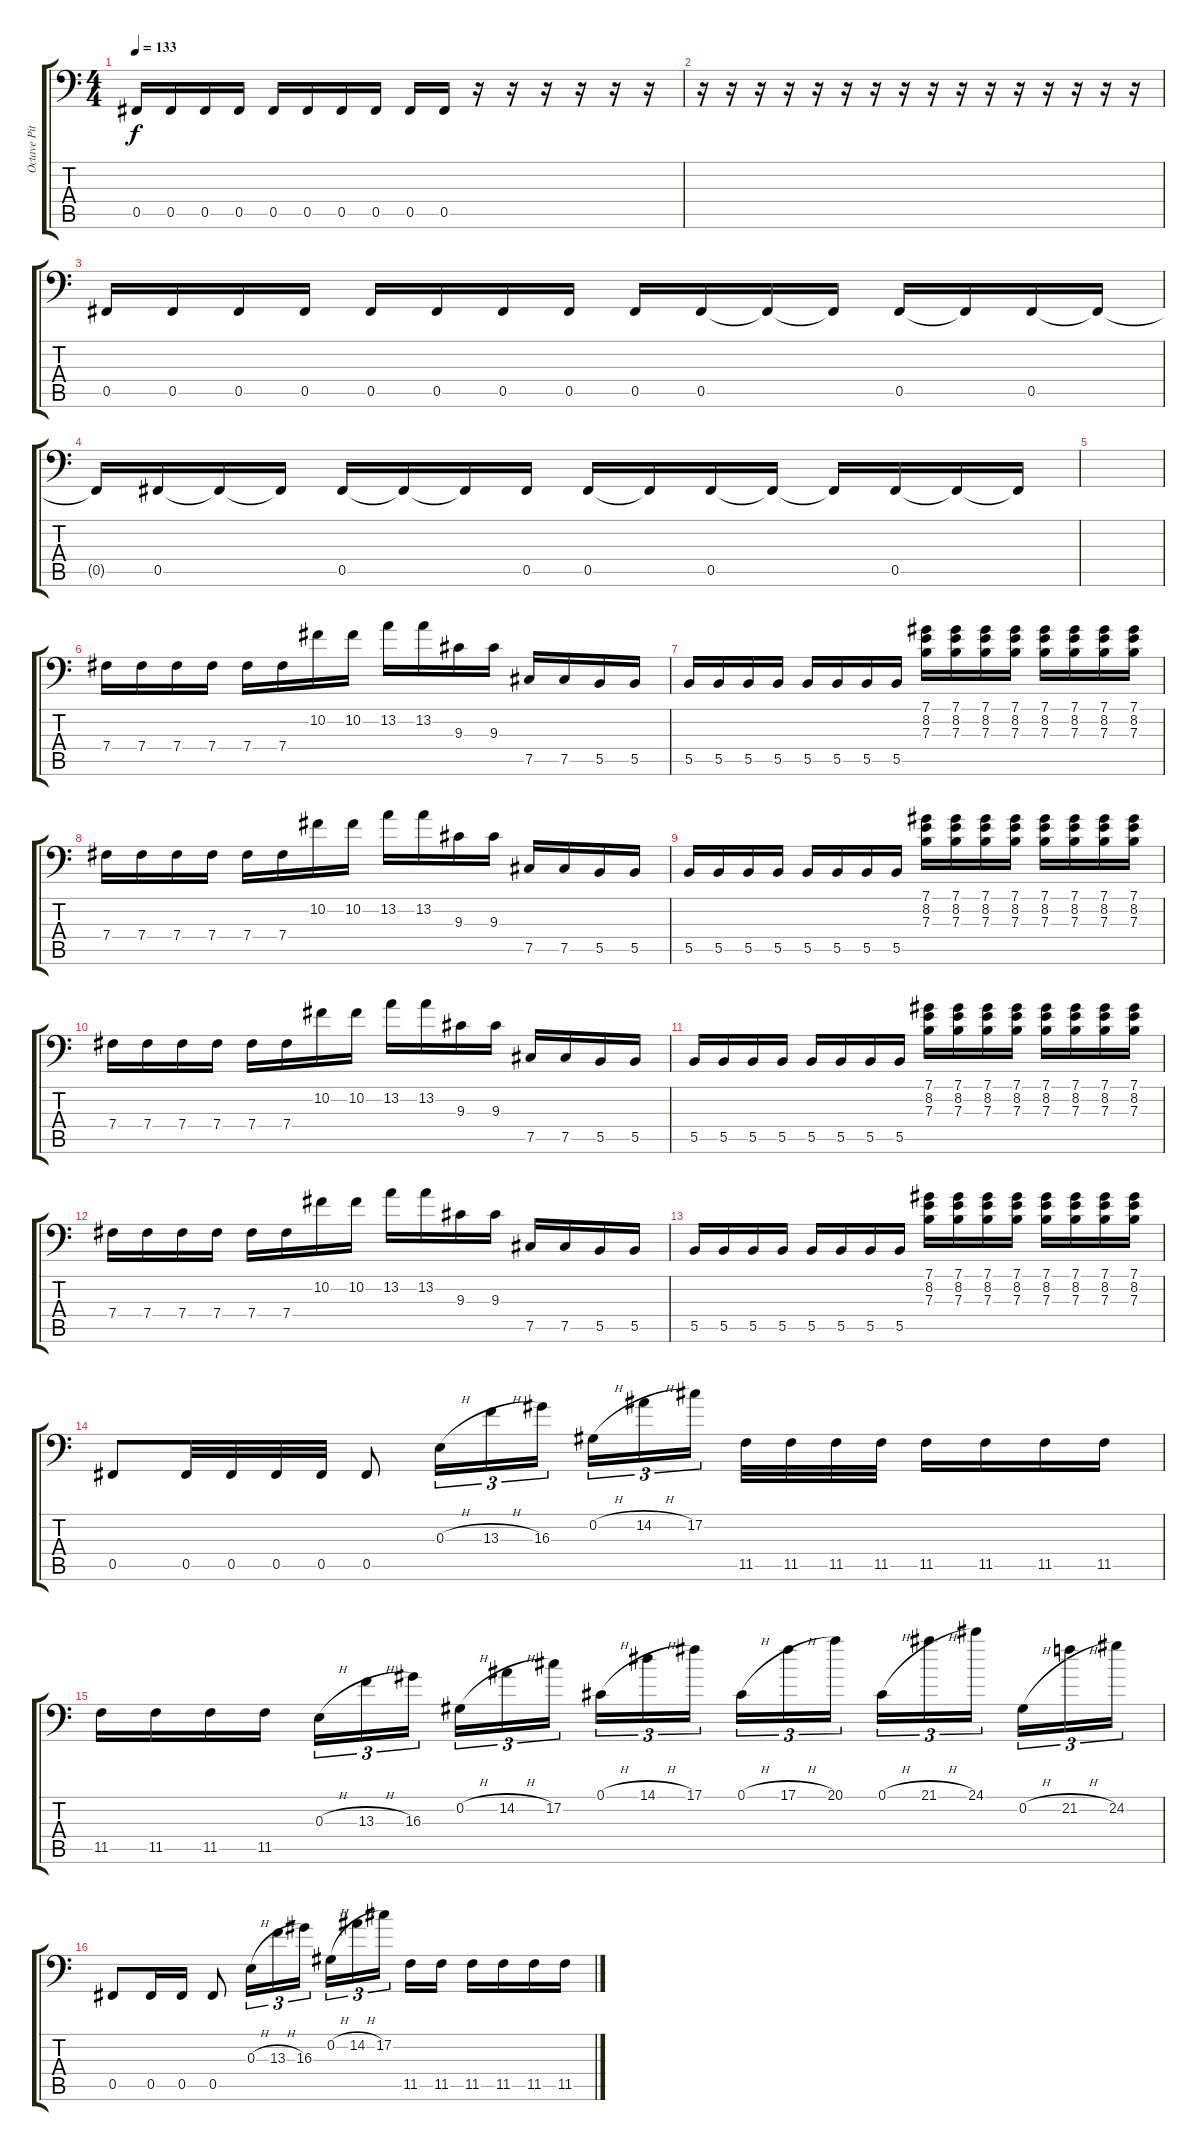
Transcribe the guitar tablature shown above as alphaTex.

\track ("Octave Pitch Shift Left" "Octave Pit") {instrument distortionguitar}
\staff {score tabs}
\tuning (Db3 Ab2 E2 B1 Gb1 B0) {hide}
\ts (4 4)
\tempo 133
\clef f4
\ks c
0.5.16{dy f} 0.5.16 0.5.16 0.5.16 0.5.16 0.5.16 0.5.16 0.5.16 0.5.16 0.5.16 r.16 r.16 r.16 r.16 r.16 r.16 |
r.16 r.16 r.16 r.16 r.16 r.16 r.16 r.16 r.16 r.16 r.16 r.16 r.16 r.16 r.16 r.16 |
0.5.16 0.5.16 0.5.16 0.5.16 0.5.16 0.5.16 0.5.16 0.5.16 0.5.16 0.5.16 0.5{t}.16 0.5{t}.16 0.5.16 0.5{t}.16 0.5.16 0.5{t}.16 |
0.5{t}.16 0.5.16 0.5{t}.16 0.5{t}.16 0.5.16 0.5{t}.16 0.5{t}.16 0.5.16 0.5.16 0.5{t}.16 0.5.16 0.5{t}.16 0.5{t}.16 0.5.16 0.5{t}.16 0.5{t}.16 |
|
7.4.16 7.4.16 7.4.16 7.4.16 7.4.16 7.4.16 10.2.16 10.2.16 13.2.16 13.2.16 9.3.16 9.3.16 7.5.16 7.5.16 5.5.16 5.5.16 |
5.5.16 5.5.16 5.5.16 5.5.16 5.5.16 5.5.16 5.5.16 5.5.16 (7.1 8.2 7.3).16 (7.1 8.2 7.3).16 (7.1 8.2 7.3).16 (7.1 8.2 7.3).16 (7.1 8.2 7.3).16 (7.1 8.2 7.3).16 (7.1 8.2 7.3).16 (7.1 8.2 7.3).16 |
7.4.16 7.4.16 7.4.16 7.4.16 7.4.16 7.4.16 10.2.16 10.2.16 13.2.16 13.2.16 9.3.16 9.3.16 7.5.16 7.5.16 5.5.16 5.5.16 |
5.5.16 5.5.16 5.5.16 5.5.16 5.5.16 5.5.16 5.5.16 5.5.16 (7.1 8.2 7.3).16 (7.1 8.2 7.3).16 (7.1 8.2 7.3).16 (7.1 8.2 7.3).16 (7.1 8.2 7.3).16 (7.1 8.2 7.3).16 (7.1 8.2 7.3).16 (7.1 8.2 7.3).16 |
7.4.16 7.4.16 7.4.16 7.4.16 7.4.16 7.4.16 10.2.16 10.2.16 13.2.16 13.2.16 9.3.16 9.3.16 7.5.16 7.5.16 5.5.16 5.5.16 |
5.5.16 5.5.16 5.5.16 5.5.16 5.5.16 5.5.16 5.5.16 5.5.16 (7.1 8.2 7.3).16 (7.1 8.2 7.3).16 (7.1 8.2 7.3).16 (7.1 8.2 7.3).16 (7.1 8.2 7.3).16 (7.1 8.2 7.3).16 (7.1 8.2 7.3).16 (7.1 8.2 7.3).16 |
7.4.16 7.4.16 7.4.16 7.4.16 7.4.16 7.4.16 10.2.16 10.2.16 13.2.16 13.2.16 9.3.16 9.3.16 7.5.16 7.5.16 5.5.16 5.5.16 |
5.5.16 5.5.16 5.5.16 5.5.16 5.5.16 5.5.16 5.5.16 5.5.16 (7.1 8.2 7.3).16 (7.1 8.2 7.3).16 (7.1 8.2 7.3).16 (7.1 8.2 7.3).16 (7.1 8.2 7.3).16 (7.1 8.2 7.3).16 (7.1 8.2 7.3).16 (7.1 8.2 7.3).16 |
0.5.8 0.5.32 0.5.32 0.5.32 0.5.32 0.5.8 0.3{h}.16{tu (3 2)} 13.3{h}.16{tu (3 2)} 16.3.16{tu (3 2)} 0.2{h}.16{tu (3 2)} 14.2{h}.16{tu (3 2)} 17.2.16{tu (3 2) beam splitsecondary} 11.5.32 11.5.32 11.5.32 11.5.32 11.5.16 11.5.16 11.5.16 11.5.16 |
11.5.16 11.5.16 11.5.16 11.5.16 0.3{h}.16{tu (3 2)} 13.3{h}.16{tu (3 2)} 16.3.16{tu (3 2) beam splitsecondary} 0.2{h}.16{tu (3 2)} 14.2{h}.16{tu (3 2)} 17.2.16{tu (3 2)} 0.1{h}.16{tu (3 2)} 14.1{h}.16{tu (3 2)} 17.1.16{tu (3 2) beam splitsecondary} 0.1{h}.16{tu (3 2)} 17.1{h}.16{tu (3 2)} 20.1.16{tu (3 2)} 0.1{h}.16{tu (3 2)} 21.1{h}.16{tu (3 2)} 24.1.16{tu (3 2) beam splitsecondary} 0.2{h}.16{tu (3 2)} 21.2{h}.16{tu (3 2)} 24.2.16{tu (3 2)} |
0.5.8 0.5.16 0.5.16 0.5.8 0.3{h}.16{tu (3 2)} 13.3{h}.16{tu (3 2)} 16.3.16{tu (3 2)} 0.2{h}.16{tu (3 2)} 14.2{h}.16{tu (3 2)} 17.2.16{tu (3 2) beam splitsecondary} 11.5.16 11.5.16 11.5.16 11.5.16 11.5.16 11.5.16
